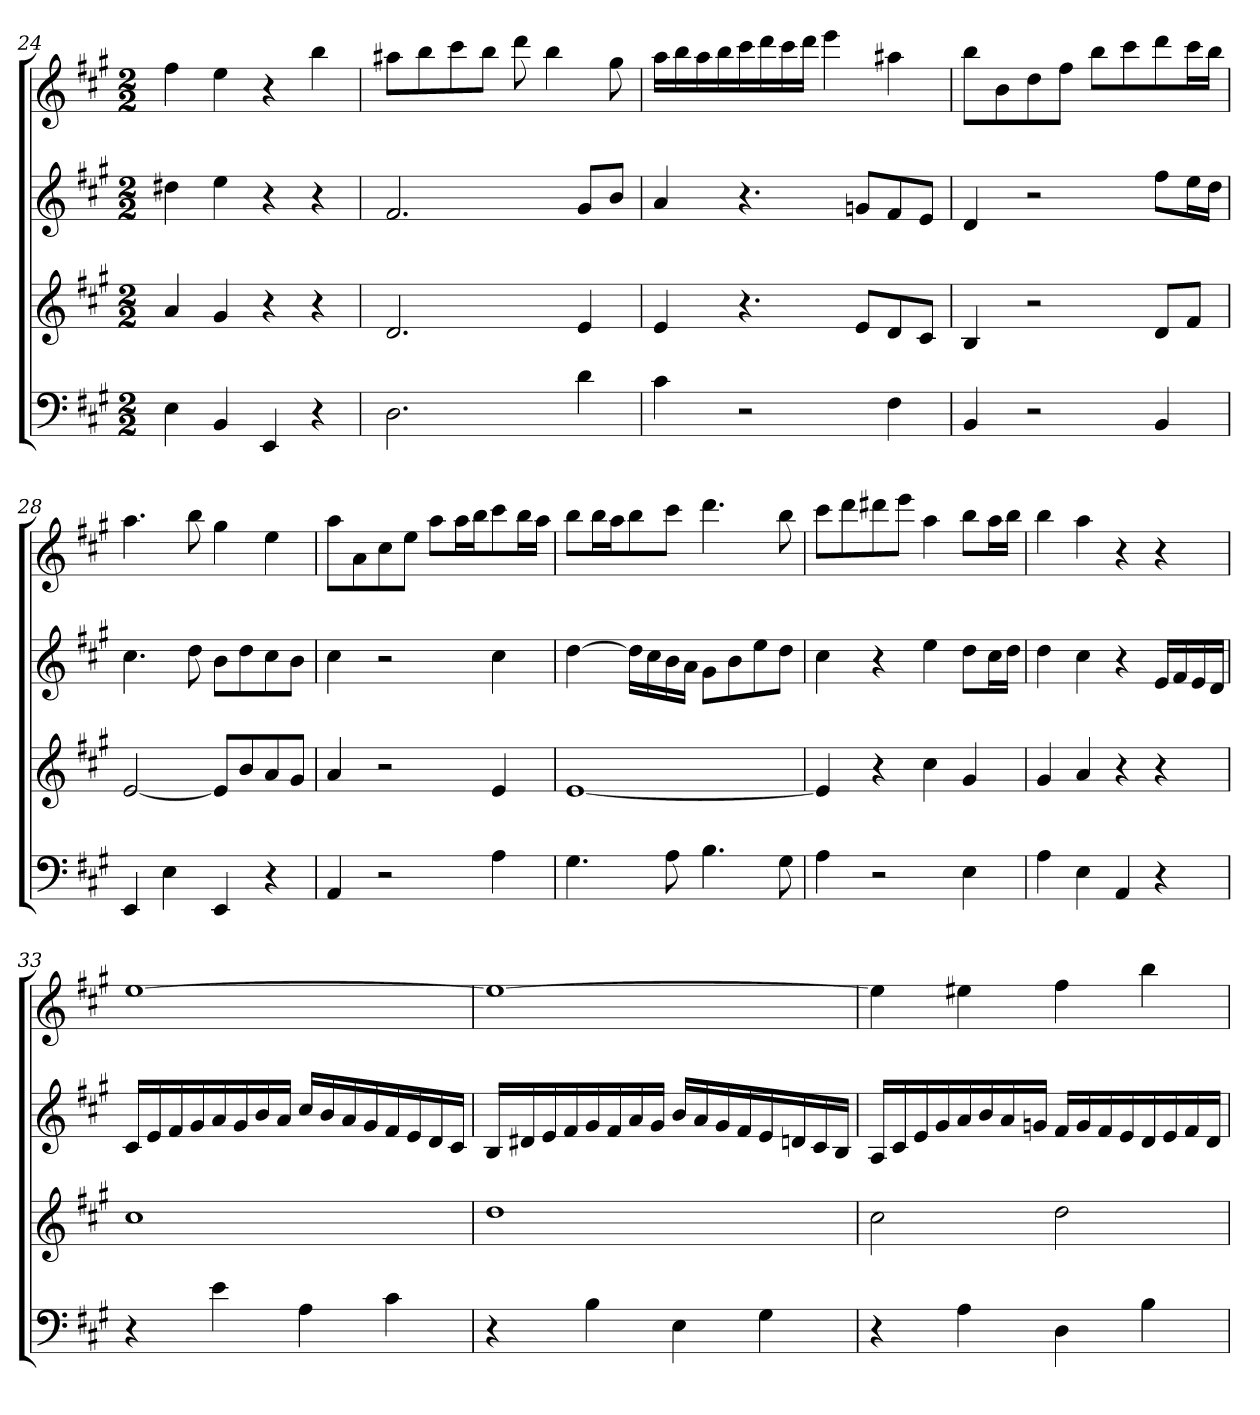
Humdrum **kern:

**kern	**kern	**kern	**kern
*part4	*part3	*part2	*part1
*staff4	*staff3	*staff2	*staff1
*k[f#c#g#]	*k[f#c#g#]	*k[f#c#g#]	*k[f#c#g#]
*A:	*A:	*A:	*A:
*M2/2	*M2/2	*M2/2	*M2/2
=24	=24	=24	=24
4E	4a	4dd#X	4ff#
4BB	4g#	4ee	4ee
4EE	4r	4r	4r
4r	4r	4r	4bb
=25	=25	=25	=25
2.D	2.d	2.f#	8aa#XL
.	.	.	8bb
.	.	.	8ccc#
.	.	.	8bbJ
.	.	.	8ddd
.	.	.	4bb
4d	4e	8g#L	.
.	.	8bJ	8gg#
=26	=26	=26	=26
4c#	4e	4a	16aaLL
.	.	.	16bb
.	.	.	16aa
.	.	.	16bb
2r	4.r	4.r	16ccc#
.	.	.	16ddd
.	.	.	16ccc#
.	.	.	16dddJJ
.	.	.	4eee
.	8eL	8gnL	.
4F#	8d	8f#	4aa#X
.	8c#J	8eJ	.
=27	=27	=27	=27
4BB	4B	4d	8bbL
.	.	.	8b
2r	2r	2r	8dd
.	.	.	8ff#J
.	.	.	8bbL
.	.	.	8ccc#
4BB	8dL	8ff#L	8ddd
.	8f#J	16eeL	16ccc#L
.	.	16ddJJ	16bbJJ
=28	=28	=28	=28
4EE	[2e	4.cc#	4.aa
4E	.	.	.
.	.	8dd	8bb
4EE	8eL]	8bL	4gg#
.	8b	8dd	.
4r	8a	8cc#	4ee
.	8g#J	8bJ	.
=29	=29	=29	=29
4AA	4a	4cc#	8aaL
.	.	.	8a
2r	2r	2r	8cc#
.	.	.	8eeJ
.	.	.	8aaL
.	.	.	16aaL
.	.	.	16bbJ
4A	4e	4cc#	8ccc#
.	.	.	16bbL
.	.	.	16aaJJ
=30	=30	=30	=30
4.G#	[1e	[4dd	8bbL
.	.	.	16bbL
.	.	.	16aaJ
.	.	16ddLL]	8bb
.	.	16cc#	.
8A	.	16b	8ccc#J
.	.	16aJJ	.
4.B	.	8g#L	4.ddd
.	.	8b	.
.	.	8ee	.
8G#	.	8ddJ	8bb
=31	=31	=31	=31
4A	4e]	4cc#	8ccc#L
.	.	.	8ddd
2r	4r	4r	8ddd#X
.	.	.	8eeeJ
.	4cc#	4ee	4aa
4E	4g#	8ddL	8bbL
.	.	16cc#L	16aaL
.	.	16ddJJ	16bbJJ
=32	=32	=32	=32
4A	4g#	4dd	4bb
4E	4a	4cc#	4aa
4AA	4r	4r	4r
4r	4r	16eLL	4r
.	.	16f#	.
.	.	16e	.
.	.	16dJJ	.
=33	=33	=33	=33
4r	1cc#	16c#LL	[1ee
.	.	16e	.
.	.	16f#	.
.	.	16g#	.
4e	.	16a	.
.	.	16g#	.
.	.	16b	.
.	.	16aJJ	.
4A	.	16cc#LL	.
.	.	16b	.
.	.	16a	.
.	.	16g#	.
4c#	.	16f#	.
.	.	16e	.
.	.	16d	.
.	.	16c#JJ	.
=34	=34	=34	=34
4r	1dd	16BLL	1ee_
.	.	16d#X	.
.	.	16e	.
.	.	16f#	.
4B	.	16g#	.
.	.	16f#	.
.	.	16a	.
.	.	16g#JJ	.
4E	.	16bLL	.
.	.	16a	.
.	.	16g#	.
.	.	16f#	.
4G#	.	16e	.
.	.	16dn	.
.	.	16c#	.
.	.	16BJJ	.
=35	=35	=35	=35
4r	2cc#	16ALL	4ee]
.	.	16c#	.
.	.	16e	.
.	.	16g#	.
4A	.	16a	4ee#X
.	.	16b	.
.	.	16a	.
.	.	16gnJJ	.
4D	2dd	16f#LL	4ff#
.	.	16g	.
.	.	16f#	.
.	.	16e	.
4B	.	16d	4bb
.	.	16e	.
.	.	16f#	.
.	.	16dJJ	.
=	=	=	=
*-	*-	*-	*-
